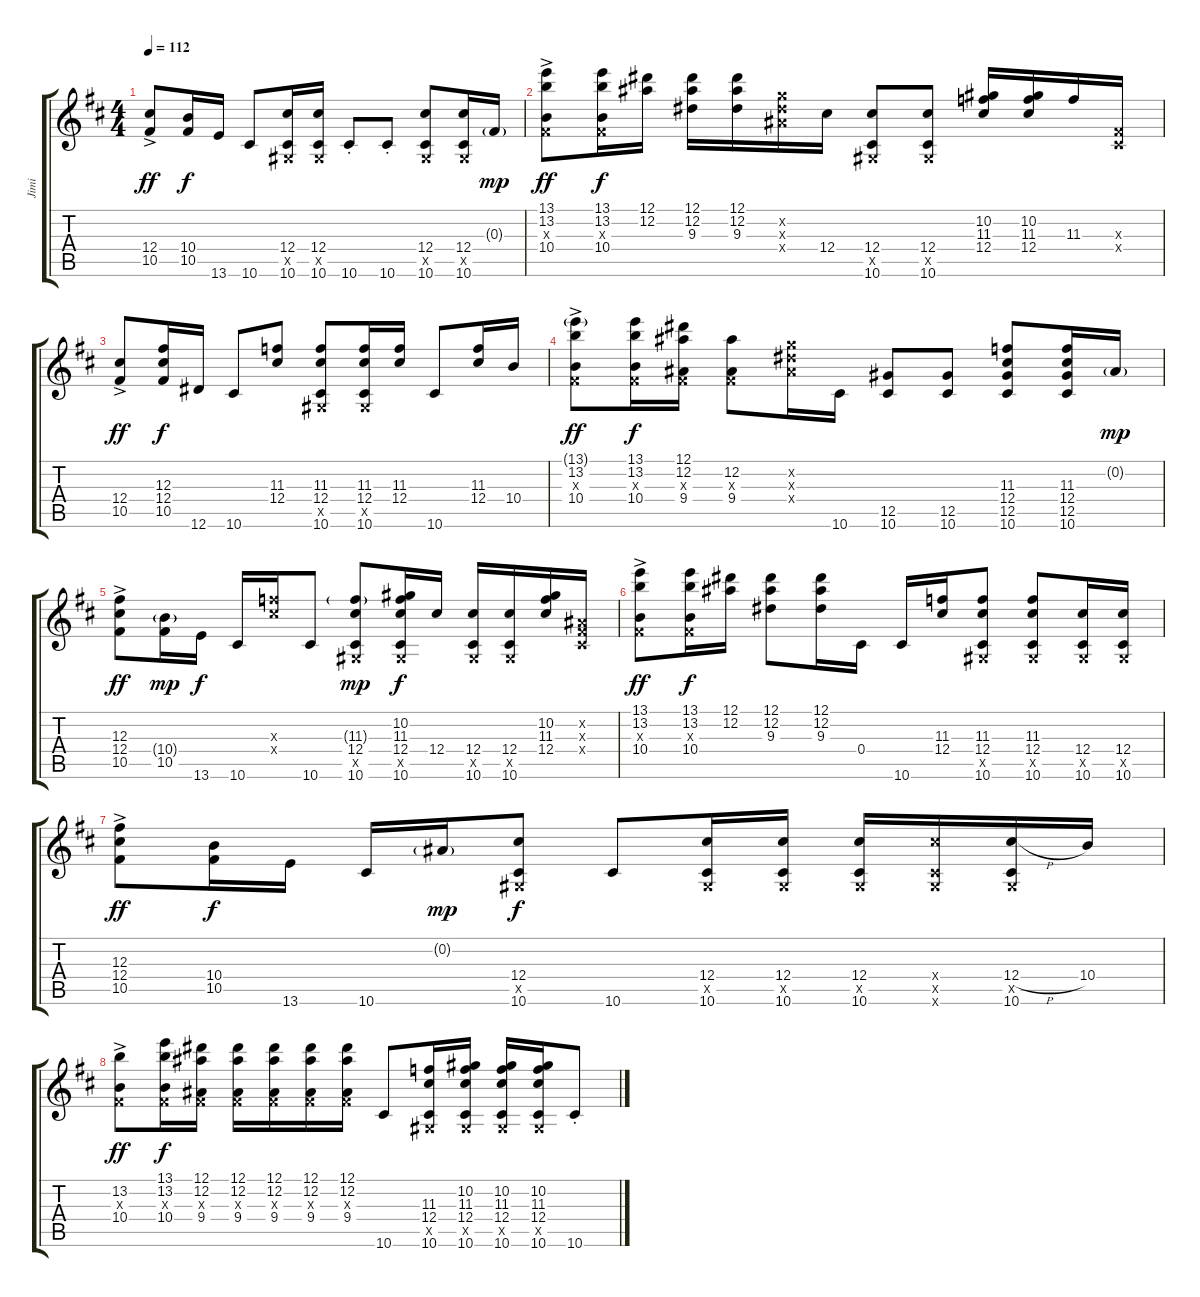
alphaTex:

\track ("Jimi" "Jimi") {instrument distortionguitar}
\staff {score tabs}
\tuning (Eb4 Bb3 Gb3 Db3 Ab2 Eb2) {hide}
\ts (4 4)
\tempo 112
\clef g2
\ks d
(12.4{ac} 10.5{ac}).8{dy ff} (10.4 10.5).16{dy f} 13.6.16 10.6.8 (12.4 0.5{x} 10.6).16 (12.4 0.5{x} 10.6).16 10.6{st}.8 10.6{st}.8 (12.4 0.5{x} 10.6).8 (12.4 0.5{x} 10.6).16 0.3{g}.16{dy mp} |
(13.1{ac} 13.2{ac} 0.3{x} 10.4{ac}).8{dy ff} (13.1 13.2 0.3{x} 10.4).16{dy f} (12.1 12.2).16 (12.1 12.2 9.3).16 (12.1 12.2 9.3).16 (9.2{x} 9.3{x} 9.4{x}).16 12.4.16 (12.4 0.5{x} 10.6).8 (12.4 0.5{x} 10.6).8 (10.2 11.3 12.4).16 (10.2 11.3 12.4).16 11.3.16 (0.3{x} 0.4{x}).16 |
(12.4{ac} 10.5{ac}).8{dy ff} (12.3 12.4 10.5).16{dy f} 12.6.16 10.6.8 (11.3 12.4).8 (11.3 12.4 0.5{x} 10.6).8 (11.3 12.4 0.5{x} 10.6).16 (11.3 12.4).16 10.6.8 (11.3 12.4).16 10.4.16 |
(13.1{g} 13.2{ac} 0.3{x} 10.4{ac}).8{dy ff} (13.1 13.2 0.3{x} 10.4).16{dy f} (12.1 12.2 0.3{x} 9.4).16 (12.2 0.3{x} 9.4).8 (9.2{x} 9.3{x} 9.4{x}).16 10.6.16 (12.5 10.6).8 (12.5 10.6).8 (11.3 12.4 12.5 10.6).8 (11.3 12.4 12.5 10.6).16 0.2{g}.16{dy mp} |
(12.3{ac} 12.4{ac} 10.5{ac}).8{dy ff} (10.4{g} 10.5).16{dy mp} 13.6.16{dy f} 10.6.16 (11.3{x} 12.4{x}).16 10.6.8 (11.3{g} 12.4 0.5{x} 10.6).8{dy mp} (10.2 11.3 12.4 0.5{x} 10.6).16{dy f} 12.4.16 (12.4 0.5{x} 10.6).16 (12.4 0.5{x} 10.6).16 (10.2 11.3 12.4).16 (0.2{x} 0.3{x} 0.4{x}).16 |
(13.1{ac} 13.2{ac} 0.3{x} 10.4{ac}).8{dy ff} (13.1 13.2 0.3{x} 10.4).16{dy f} (12.1 12.2).16 (12.1 12.2 9.3).8 (12.1 12.2 9.3).16 0.4.16 10.6.16 (11.3 12.4).16 (11.3 12.4 0.5{x} 10.6).8 (11.3 12.4 0.5{x} 10.6).8 (12.4 0.5{x} 10.6).16 (12.4 0.5{x} 10.6).16 |
(12.3{ac} 12.4{ac} 10.5{ac}).8{dy ff} (10.4 10.5).16{dy f} 13.6.16 10.6.16 0.2{g}.16{dy mp} (12.4 0.5{x} 10.6).8{dy f} 10.6.8 (12.4 0.5{x} 10.6).16 (12.4 0.5{x} 10.6).16 (12.4 0.5{x} 10.6).16 (12.4{x} 0.5{x} 10.6{x}).16 (12.4{h} 0.5{x} 10.6).16 10.4.16 |
(13.2{ac} 0.3{x} 10.4{ac}).8{dy ff} (13.1 13.2 0.3{x} 10.4).16{dy f} (12.1 12.2 0.3{x} 9.4).16 (12.1 12.2 0.3{x} 9.4).16 (12.1 12.2 0.3{x} 9.4).16 (12.1 12.2 0.3{x} 9.4).16 (12.1 12.2 0.3{x} 9.4).16 10.6.8 (11.3 12.4 0.5{x} 10.6).16 (10.2 11.3 12.4 0.5{x} 10.6).16 (10.2 11.3 12.4 0.5{x} 10.6).16 (10.2 11.3 12.4 0.5{x} 10.6).16 10.6{st}.8
